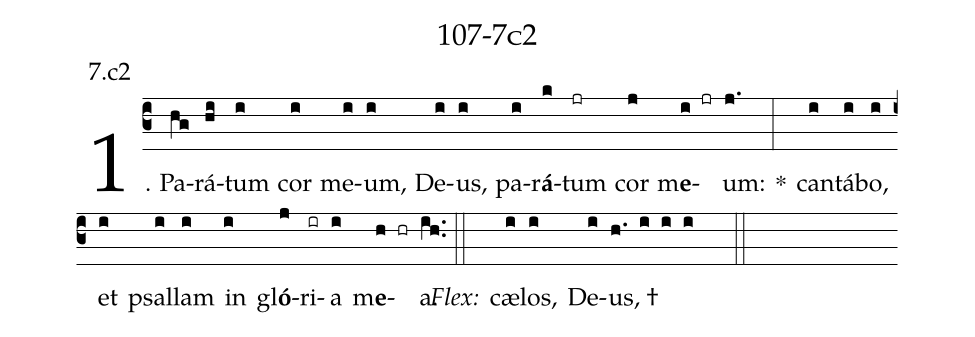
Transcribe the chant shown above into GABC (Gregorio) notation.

name: 107-7c2;
annotation: 7.c2;
%%
(c3)1. Pa(hg)rá(hi)tum(i) cor(i) me(i)um,(i) De(i)us,(i) pa(i)r<b>á</b>(k)tum(jr) cor(j) m<b>e</b>(i jr)um:(j.) *(:) can(i)tá(i)bo,(i) et(i) psal(i)lam(i) in(i) gl<b>ó</b>(j)ri(ir)a(i) m<b>e</b>(h hr)a.(ih..) (::)
<i>Flex:</i>()  cæ(i)los,(i) De(i)us, †(h. i i i  ::)
